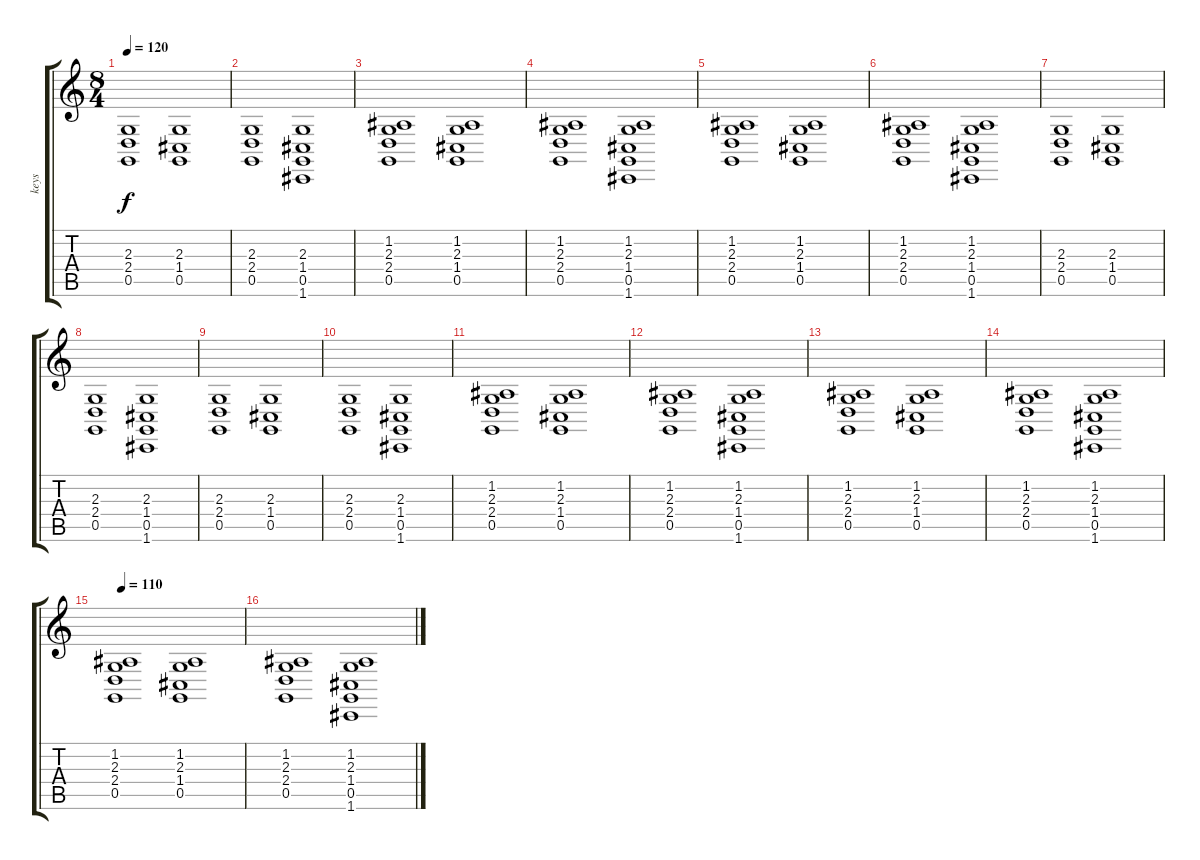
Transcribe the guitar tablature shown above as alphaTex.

\track ("keys" "keys") {instrument drawbarorgan}
\staff {score tabs}
\tuning (D4 A3 F3 C3 G2 C2) {hide}
\ts (8 4)
\tempo 120
\clef g2
\ks c
(2.3 2.4 0.5).1{dy f} (2.3 1.4 0.5).1 |
(2.3 2.4 0.5).1 (2.3 1.4 0.5 1.6).1 |
(1.2 2.3 2.4 0.5).1 (1.2 2.3 1.4 0.5).1 |
(1.2 2.3 2.4 0.5).1 (1.2 2.3 1.4 0.5 1.6).1 |
(1.2 2.3 2.4 0.5).1 (1.2 2.3 1.4 0.5).1 |
(1.2 2.3 2.4 0.5).1 (1.2 2.3 1.4 0.5 1.6).1 |
(2.3 2.4 0.5).1 (2.3 1.4 0.5).1 |
(2.3 2.4 0.5).1 (2.3 1.4 0.5 1.6).1 |
(2.3 2.4 0.5).1 (2.3 1.4 0.5).1 |
(2.3 2.4 0.5).1 (2.3 1.4 0.5 1.6).1 |
(1.2 2.3 2.4 0.5).1 (1.2 2.3 1.4 0.5).1 |
(1.2 2.3 2.4 0.5).1 (1.2 2.3 1.4 0.5 1.6).1 |
(1.2 2.3 2.4 0.5).1 (1.2 2.3 1.4 0.5).1 |
(1.2 2.3 2.4 0.5).1 (1.2 2.3 1.4 0.5 1.6).1 |
\tempo 110
(1.2 2.3 2.4 0.5).1 (1.2 2.3 1.4 0.5).1 |
(1.2 2.3 2.4 0.5).1 (1.2 2.3 1.4 0.5 1.6).1
